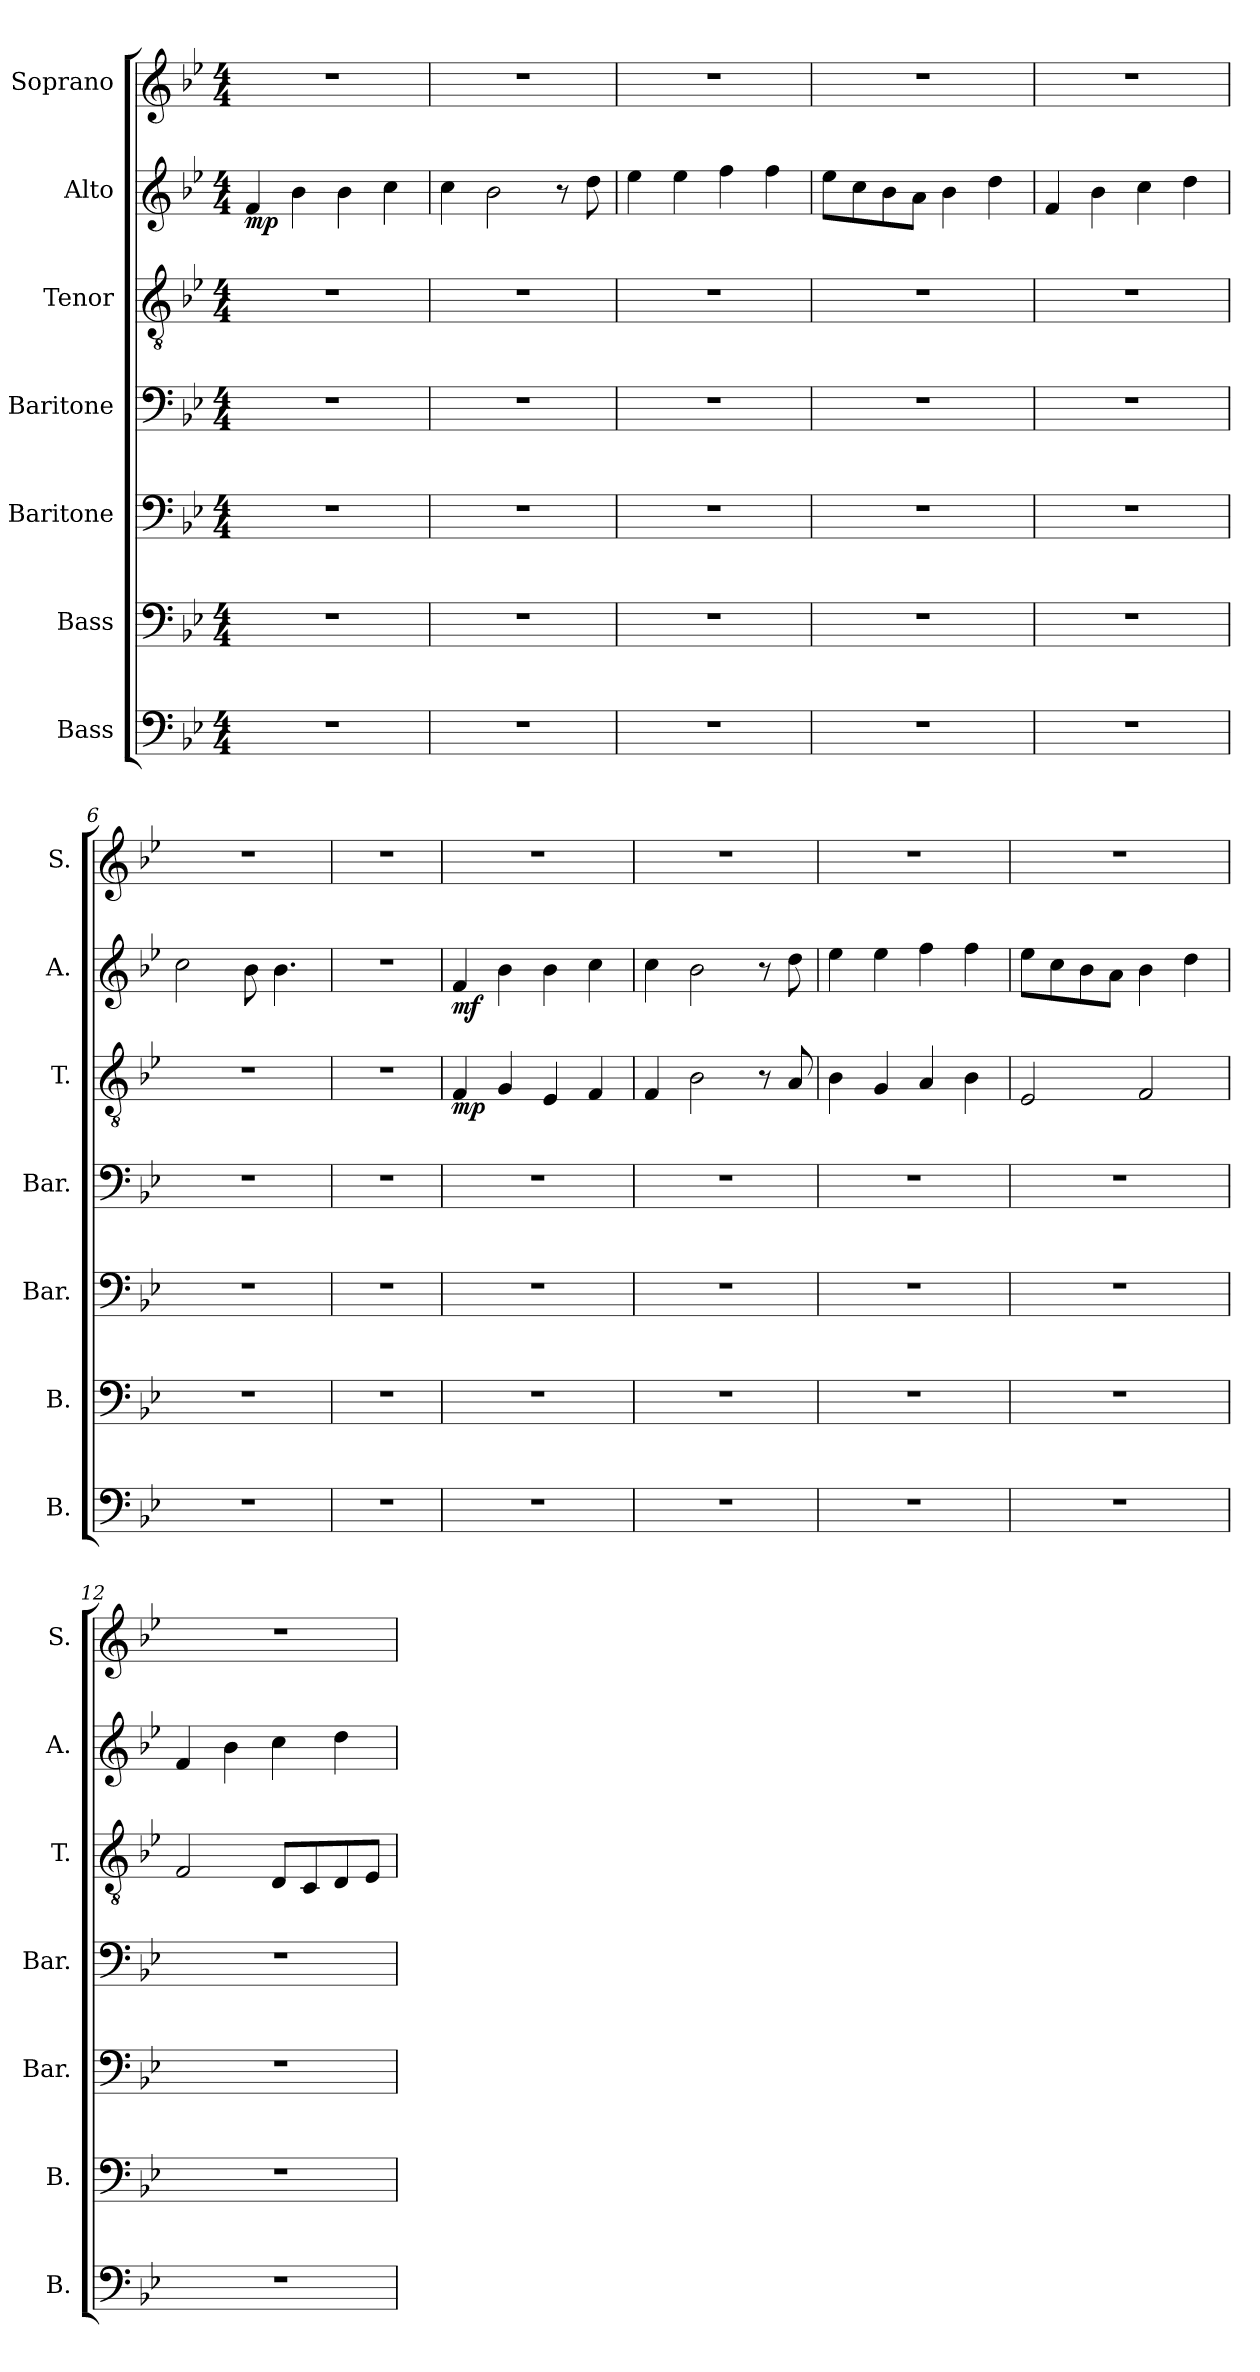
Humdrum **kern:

**kern	**kern	**kern	**kern	**kern	**dynam	**kern	**dynam	**kern
*part7	*part6	*part5	*part4	*part3	*part3	*part2	*part2	*part1
*staff7	*staff6	*staff5	*staff4	*staff3	*staff3	*staff2	*staff2	*staff1
*I"Bass	*I"Bass	*I"Baritone	*I"Baritone	*I"Tenor	*	*I"Alto	*	*I"Soprano
*I'B.	*I'B.	*I'Bar.	*I'Bar.	*I'T.	*	*I'A.	*	*I'S.
*clefF4	*clefF4	*clefF4	*clefF4	*clefGv2	*	*clefG2	*	*clefG2
*k[b-e-]	*k[b-e-]	*k[b-e-]	*k[b-e-]	*k[b-e-]	*	*k[b-e-]	*	*k[b-e-]
*M4/4	*M4/4	*M4/4	*M4/4	*M4/4	*	*M4/4	*	*M4/4
*MM160	*MM160	*MM160	*MM160	*MM160	*	*MM160	*	*MM160
=1	=1	=1	=1	=1	=1	=1	=1	=1
!	!	!	!	!	!	!	!LO:DY:b	!
1r	1r	1r	1r	1r	.	4f/	mp	1r
.	.	.	.	.	.	4b-\	.	.
.	.	.	.	.	.	4b-\	.	.
.	.	.	.	.	.	4cc\	.	.
=2	=2	=2	=2	=2	=2	=2	=2	=2
1r	1r	1r	1r	1r	.	4cc\	.	1r
.	.	.	.	.	.	2b-\	.	.
.	.	.	.	.	.	8r	.	.
.	.	.	.	.	.	8dd\	.	.
=3	=3	=3	=3	=3	=3	=3	=3	=3
1r	1r	1r	1r	1r	.	4ee-\	.	1r
.	.	.	.	.	.	4ee-\	.	.
.	.	.	.	.	.	4ff\	.	.
.	.	.	.	.	.	4ff\	.	.
=4	=4	=4	=4	=4	=4	=4	=4	=4
1r	1r	1r	1r	1r	.	8ee-\L	.	1r
.	.	.	.	.	.	8cc\	.	.
.	.	.	.	.	.	8b-\	.	.
.	.	.	.	.	.	8a\J	.	.
.	.	.	.	.	.	4b-\	.	.
.	.	.	.	.	.	4dd\	.	.
=5	=5	=5	=5	=5	=5	=5	=5	=5
1r	1r	1r	1r	1r	.	4f/	.	1r
.	.	.	.	.	.	4b-\	.	.
.	.	.	.	.	.	4cc\	.	.
.	.	.	.	.	.	4dd\	.	.
=6	=6	=6	=6	=6	=6	=6	=6	=6
1r	1r	1r	1r	1r	.	2cc\	.	1r
.	.	.	.	.	.	8b-\	.	.
.	.	.	.	.	.	4.b-\	.	.
=7	=7	=7	=7	=7	=7	=7	=7	=7
1r	1r	1r	1r	1r	.	1r	.	1r
=8	=8	=8	=8	=8	=8	=8	=8	=8
!	!	!	!	!	!LO:DY:b	!	!LO:DY:b	!
1r	1r	1r	1r	4F/	mp	4f/	mf	1r
.	.	.	.	4G/	.	4b-\	.	.
.	.	.	.	4E-/	.	4b-\	.	.
.	.	.	.	4F/	.	4cc\	.	.
!!LO:PB:g=z
=9	=9	=9	=9	=9	=9	=9	=9	=9
1r	1r	1r	1r	4F/	.	4cc\	.	1r
.	.	.	.	2B-\	.	2b-\	.	.
.	.	.	.	8r	.	8r	.	.
.	.	.	.	8A/	.	8dd\	.	.
=10	=10	=10	=10	=10	=10	=10	=10	=10
1r	1r	1r	1r	4B-\	.	4ee-\	.	1r
.	.	.	.	4G/	.	4ee-\	.	.
.	.	.	.	4A/	.	4ff\	.	.
.	.	.	.	4B-\	.	4ff\	.	.
=11	=11	=11	=11	=11	=11	=11	=11	=11
1r	1r	1r	1r	2E-/	.	8ee-\L	.	1r
.	.	.	.	.	.	8cc\	.	.
.	.	.	.	.	.	8b-\	.	.
.	.	.	.	.	.	8a\J	.	.
.	.	.	.	2F/	.	4b-\	.	.
.	.	.	.	.	.	4dd\	.	.
=12	=12	=12	=12	=12	=12	=12	=12	=12
1r	1r	1r	1r	2F/	.	4f/	.	1r
.	.	.	.	.	.	4b-\	.	.
.	.	.	.	8D/L	.	4cc\	.	.
.	.	.	.	8C/	.	.	.	.
.	.	.	.	8D/	.	4dd\	.	.
.	.	.	.	8E-/J	.	.	.	.
=	=	=	=	=	=	=	=	=
*-	*-	*-	*-	*-	*-	*-	*-	*-
